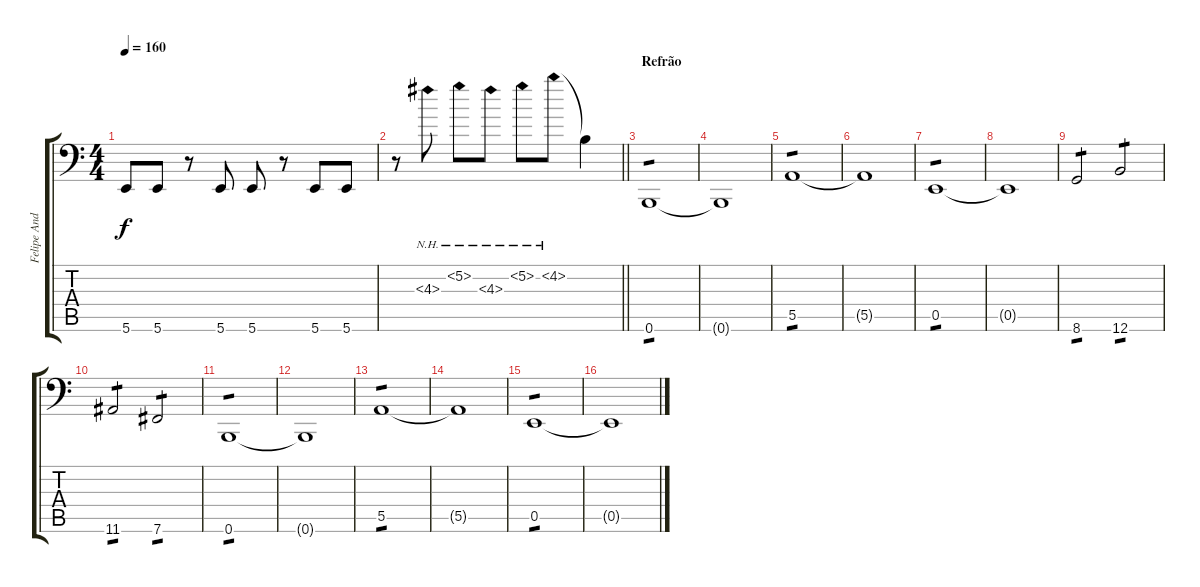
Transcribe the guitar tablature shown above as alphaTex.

\track ("Felipe Andreoli" "Felipe And") {instrument electricbassfinger}
\staff {score tabs}
\tuning (C3 G2 D2 A1 E1 B0) {hide}
\ts (4 4)
\tempo 160
\clef f4
\ks c
5.6.8{dy f} 5.6.8 r.8 5.6.8 5.6.8 r.8 5.6.8 5.6.8 |
\barLineRight lightlight
r.8 4.3{nh}.8 5.2{nh}.8 4.3{nh}.8 5.2{nh}.8 4.2{nh}.8 4.2{t}.4 |
\section ("" "Refrão")
0.6.1{tp 1} |
0.6{t}.1 |
5.5.1{tp 1} |
5.5{t}.1 |
0.5.1{tp 1} |
0.5{t}.1 |
8.6.2{tp 1} 12.6.2{tp 1} |
11.6.2{tp 1} 7.6.2{tp 1} |
0.6.1{tp 1} |
0.6{t}.1 |
5.5.1{tp 1} |
5.5{t}.1 |
0.5.1{tp 1} |
0.5{t}.1
